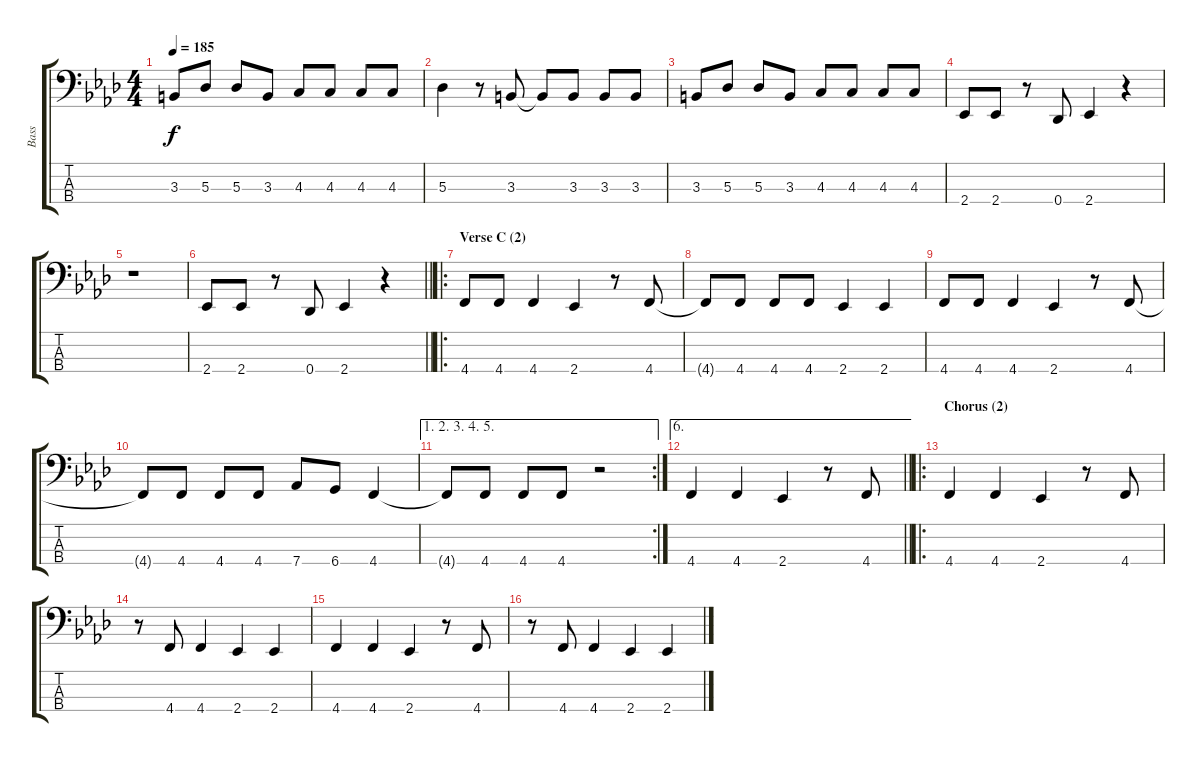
\track ("Bass" "Bass") {instrument electricbasspick}
\staff {score tabs}
\tuning (Gb2 Db2 Ab1 Db1) {hide}
\ts (4 4)
\tempo 185
\clef f4
\ks fminor
3.3.8{dy f} 5.3.8 5.3.8 3.3.8 4.3.8 4.3.8 4.3.8 4.3.8 |
5.3.4 r.8 3.3.8 3.3{t}.8 3.3.8 3.3.8 3.3.8 |
3.3.8 5.3.8 5.3.8 3.3.8 4.3.8 4.3.8 4.3.8 4.3.8 |
2.4.8 2.4.8 r.8 0.4.8 2.4.4 r.4 |
r.1 |
\barLineRight lightlight
2.4.8 2.4.8 r.8 0.4.8 2.4.4 r.4 |
\ro
\section ("" "Verse C (2)")
4.4.8 4.4.8 4.4.4 2.4.4 r.8 4.4.8 |
4.4{t}.8 4.4.8 4.4.8 4.4.8 2.4.4 2.4.4 |
4.4.8 4.4.8 4.4.4 2.4.4 r.8 4.4.8 |
4.4{t}.8 4.4.8 4.4.8 4.4.8 7.4.8 6.4.8 4.4.4 |
\ae (1 2 3 4 5)
\rc 2
4.4{t}.8 4.4.8 4.4.8 4.4.8 r.2 |
\ae 6
\barLineRight lightlight
4.4.4 4.4.4 2.4.4 r.8 4.4.8 |
\ro
\section ("" "Chorus (2)")
4.4.4 4.4.4 2.4.4 r.8 4.4.8 |
r.8 4.4.8 4.4.4 2.4.4 2.4.4 |
4.4.4 4.4.4 2.4.4 r.8 4.4.8 |
r.8 4.4.8 4.4.4 2.4.4 2.4.4
